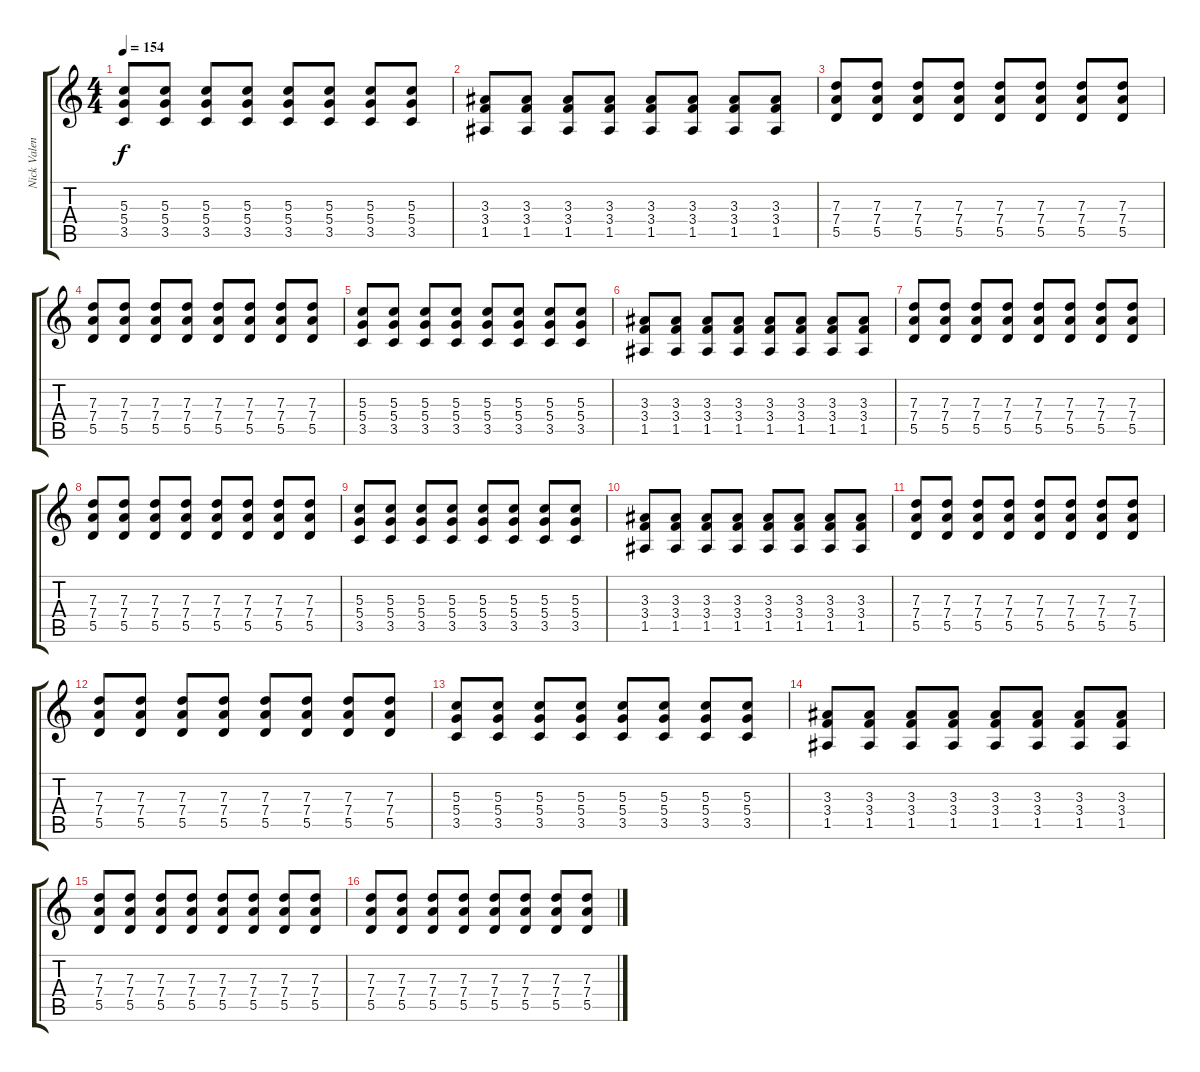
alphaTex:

\track ("Nick Valensi" "Nick Valen") {instrument distortionguitar}
\staff {score tabs}
\tuning (E4 B3 G3 D3 A2 E2) {hide}
\ts (4 4)
\tempo 154
\clef g2
\ks c
(5.3 5.4 3.5).8{dy f} (5.3 5.4 3.5).8 (5.3 5.4 3.5).8 (5.3 5.4 3.5).8 (5.3 5.4 3.5).8 (5.3 5.4 3.5).8 (5.3 5.4 3.5).8 (5.3 5.4 3.5).8 |
(3.3 3.4 1.5).8 (3.3 3.4 1.5).8 (3.3 3.4 1.5).8 (3.3 3.4 1.5).8 (3.3 3.4 1.5).8 (3.3 3.4 1.5).8 (3.3 3.4 1.5).8 (3.3 3.4 1.5).8 |
(7.3 7.4 5.5).8 (7.3 7.4 5.5).8 (7.3 7.4 5.5).8 (7.3 7.4 5.5).8 (7.3 7.4 5.5).8 (7.3 7.4 5.5).8 (7.3 7.4 5.5).8 (7.3 7.4 5.5).8 |
(7.3 7.4 5.5).8 (7.3 7.4 5.5).8 (7.3 7.4 5.5).8 (7.3 7.4 5.5).8 (7.3 7.4 5.5).8 (7.3 7.4 5.5).8 (7.3 7.4 5.5).8 (7.3 7.4 5.5).8 |
(5.3 5.4 3.5).8 (5.3 5.4 3.5).8 (5.3 5.4 3.5).8 (5.3 5.4 3.5).8 (5.3 5.4 3.5).8 (5.3 5.4 3.5).8 (5.3 5.4 3.5).8 (5.3 5.4 3.5).8 |
(3.3 3.4 1.5).8 (3.3 3.4 1.5).8 (3.3 3.4 1.5).8 (3.3 3.4 1.5).8 (3.3 3.4 1.5).8 (3.3 3.4 1.5).8 (3.3 3.4 1.5).8 (3.3 3.4 1.5).8 |
(7.3 7.4 5.5).8 (7.3 7.4 5.5).8 (7.3 7.4 5.5).8 (7.3 7.4 5.5).8 (7.3 7.4 5.5).8 (7.3 7.4 5.5).8 (7.3 7.4 5.5).8 (7.3 7.4 5.5).8 |
(7.3 7.4 5.5).8 (7.3 7.4 5.5).8 (7.3 7.4 5.5).8 (7.3 7.4 5.5).8 (7.3 7.4 5.5).8 (7.3 7.4 5.5).8 (7.3 7.4 5.5).8 (7.3 7.4 5.5).8 |
(5.3 5.4 3.5).8 (5.3 5.4 3.5).8 (5.3 5.4 3.5).8 (5.3 5.4 3.5).8 (5.3 5.4 3.5).8 (5.3 5.4 3.5).8 (5.3 5.4 3.5).8 (5.3 5.4 3.5).8 |
(3.3 3.4 1.5).8 (3.3 3.4 1.5).8 (3.3 3.4 1.5).8 (3.3 3.4 1.5).8 (3.3 3.4 1.5).8 (3.3 3.4 1.5).8 (3.3 3.4 1.5).8 (3.3 3.4 1.5).8 |
(7.3 7.4 5.5).8 (7.3 7.4 5.5).8 (7.3 7.4 5.5).8 (7.3 7.4 5.5).8 (7.3 7.4 5.5).8 (7.3 7.4 5.5).8 (7.3 7.4 5.5).8 (7.3 7.4 5.5).8 |
(7.3 7.4 5.5).8 (7.3 7.4 5.5).8 (7.3 7.4 5.5).8 (7.3 7.4 5.5).8 (7.3 7.4 5.5).8 (7.3 7.4 5.5).8 (7.3 7.4 5.5).8 (7.3 7.4 5.5).8 |
(5.3 5.4 3.5).8 (5.3 5.4 3.5).8 (5.3 5.4 3.5).8 (5.3 5.4 3.5).8 (5.3 5.4 3.5).8 (5.3 5.4 3.5).8 (5.3 5.4 3.5).8 (5.3 5.4 3.5).8 |
(3.3 3.4 1.5).8 (3.3 3.4 1.5).8 (3.3 3.4 1.5).8 (3.3 3.4 1.5).8 (3.3 3.4 1.5).8 (3.3 3.4 1.5).8 (3.3 3.4 1.5).8 (3.3 3.4 1.5).8 |
(7.3 7.4 5.5).8 (7.3 7.4 5.5).8 (7.3 7.4 5.5).8 (7.3 7.4 5.5).8 (7.3 7.4 5.5).8 (7.3 7.4 5.5).8 (7.3 7.4 5.5).8 (7.3 7.4 5.5).8 |
(7.3 7.4 5.5).8 (7.3 7.4 5.5).8 (7.3 7.4 5.5).8 (7.3 7.4 5.5).8 (7.3 7.4 5.5).8 (7.3 7.4 5.5).8 (7.3 7.4 5.5).8 (7.3 7.4 5.5).8
